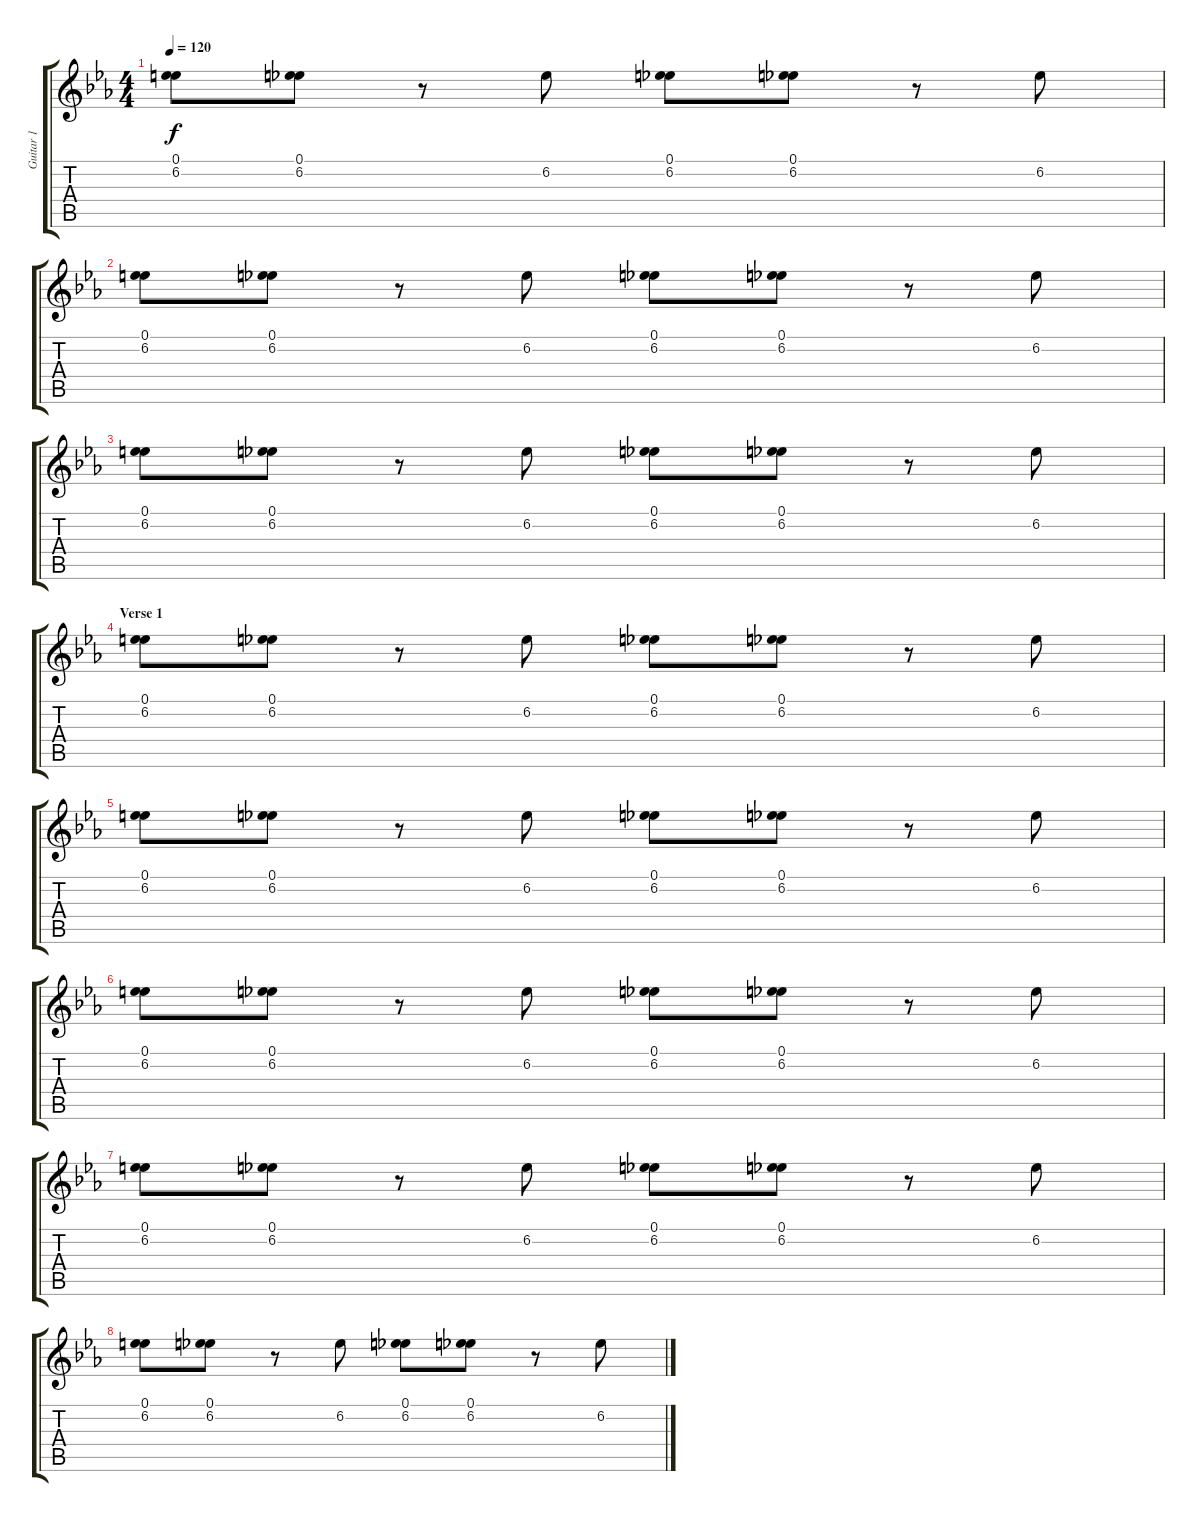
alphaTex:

\track ("Guitar 1" "Guitar 1") {instrument distortionguitar}
\staff {score tabs}
\tuning (Eb4 Bb3 Gb3 Db3 Ab2 Db2) {hide}
\ts (4 4)
\tempo 120
\clef g2
\ks eb
(0.1 6.2).8{dy f} (0.1 6.2).8 r.8 6.2.8 (0.1 6.2).8 (0.1 6.2).8 r.8 6.2.8 |
(0.1 6.2).8 (0.1 6.2).8 r.8 6.2.8 (0.1 6.2).8 (0.1 6.2).8 r.8 6.2.8 |
(0.1 6.2).8 (0.1 6.2).8 r.8 6.2.8 (0.1 6.2).8 (0.1 6.2).8 r.8 6.2.8 |
\section ("" "Verse 1")
(0.1 6.2).8 (0.1 6.2).8 r.8 6.2.8 (0.1 6.2).8 (0.1 6.2).8 r.8 6.2.8 |
(0.1 6.2).8 (0.1 6.2).8 r.8 6.2.8 (0.1 6.2).8 (0.1 6.2).8 r.8 6.2.8 |
(0.1 6.2).8 (0.1 6.2).8 r.8 6.2.8 (0.1 6.2).8 (0.1 6.2).8 r.8 6.2.8 |
(0.1 6.2).8 (0.1 6.2).8 r.8 6.2.8 (0.1 6.2).8 (0.1 6.2).8 r.8 6.2.8 |
(0.1 6.2).8 (0.1 6.2).8 r.8 6.2.8 (0.1 6.2).8 (0.1 6.2).8 r.8 6.2.8
